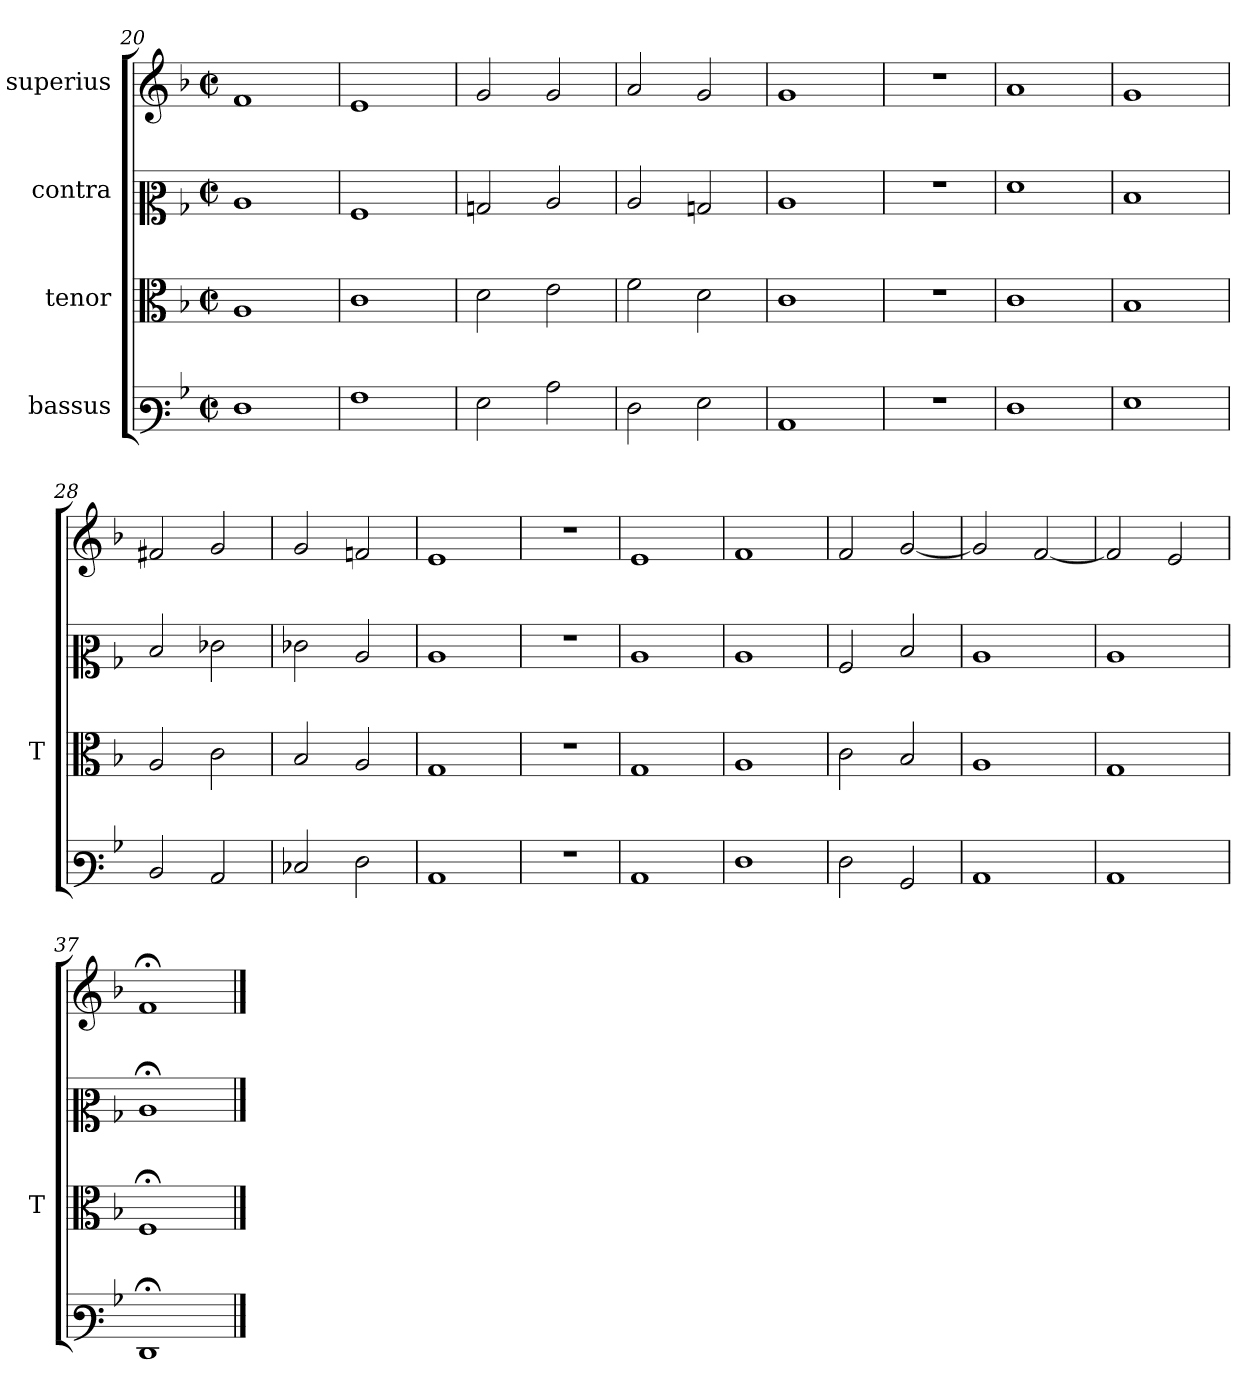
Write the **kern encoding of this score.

**kern	**kern	**kern	**kern
*part4	*part3	*part2	*part1
*staff4	*staff3	*staff2	*staff1
*I"bassus	*I"tenor	*I"contra	*I"superius
*	*I'T	*	*
*clefF3	*clefC3	*clefC2	*clefG2
*k[b-]	*k[b-]	*k[b-]	*k[b-]
*M2/2	*M2/2	*M2/2	*M2/2
*met(c|)	*met(c|)	*met(c|)	*met(c|)
=20	=20	=20	=20
1F	1A	1c	1f
=21	=21	=21	=21
1A	1c	1A	1e
=22	=22	=22	=22
2G	2d	2Bn	2g
2c	2e	2c	2g
=23	=23	=23	=23
2F	2f	2c	2a
2G	2d	2Bn	2g
=24	=24	=24	=24
1C	1c	1c	1g
=25	=25	=25	=25
1r	1r	1r	1r
=26	=26	=26	=26
1F	1c	1f	1a
=27	=27	=27	=27
1G	1B-	1d	1g
=28	=28	=28	=28
2D	2A	2d	2f#X
2C	2c	2e-X	2g
=29	=29	=29	=29
2E-X	2B-	2e-X	2g
2F	2A	2c	2fn
=30	=30	=30	=30
1C	1G	1c	1e
=31	=31	=31	=31
1r	1r	1r	1r
=32	=32	=32	=32
1C	1G	1c	1e
=33	=33	=33	=33
1F	1A	1c	1f
=34	=34	=34	=34
2F	2c	2A	2f
2BB-	2B-	2d	[2g
=35	=35	=35	=35
1C	1A	1c	2g]
.	.	.	[2f
=36	=36	=36	=36
1C	1G	1c	2f]
.	.	.	2e
=37	=37	=37	=37
1FF;<	1F;<	1c;<	1f;<
==	==	==	==
*-	*-	*-	*-
